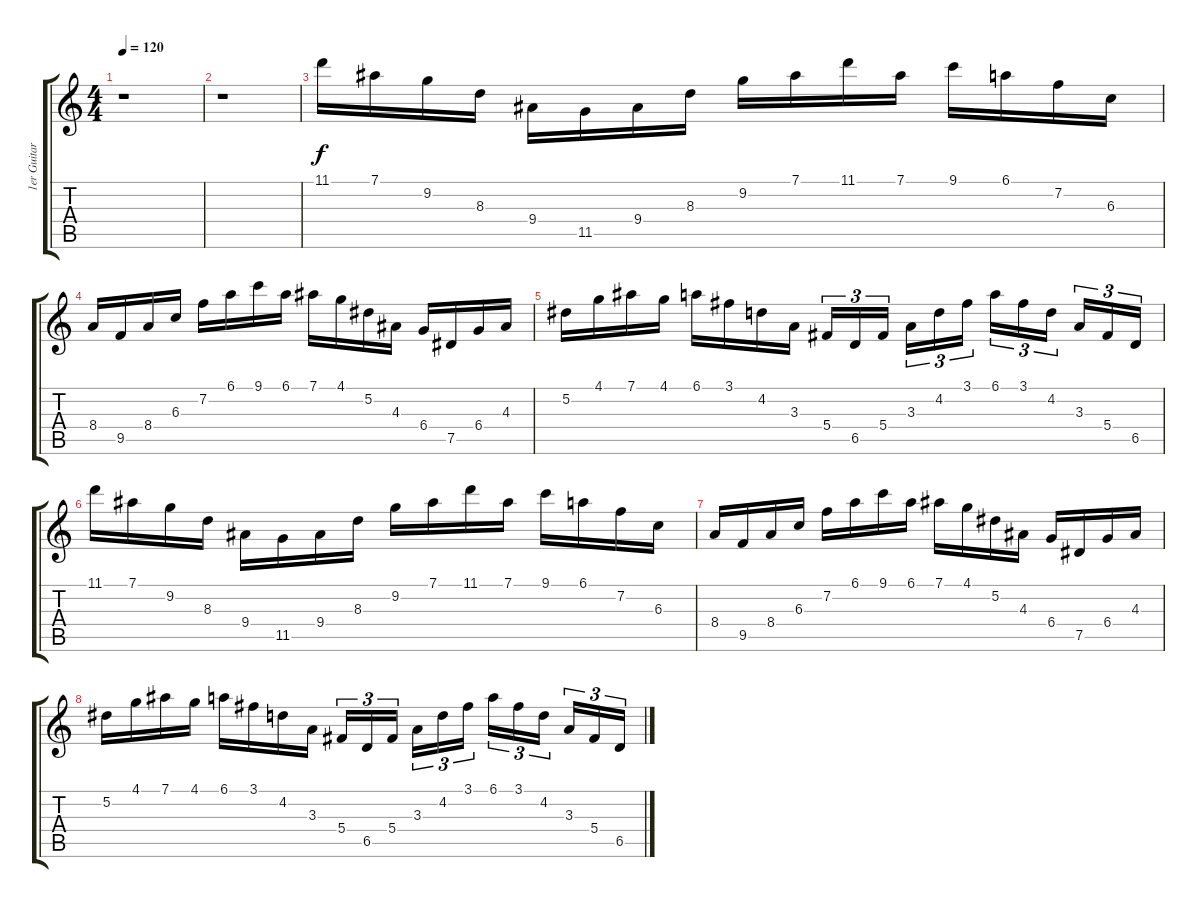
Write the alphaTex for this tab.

\track ("1er Guitarra" "1er Guitar") {instrument overdrivenguitar}
\staff {score tabs}
\tuning (Eb4 Bb3 Gb3 Db3 Ab2 Eb2) {hide}
\ts (4 4)
\tempo 120
\clef g2
\ks c
r.1{dy f instrument overdrivenguitar} |
r.1 |
11.1.16 7.1.16 9.2.16 8.3.16 9.4.16 11.5.16 9.4.16 8.3.16 9.2.16 7.1.16 11.1.16 7.1.16 9.1.16 6.1.16 7.2.16 6.3.16 |
8.4.16 9.5.16 8.4.16 6.3.16 7.2.16 6.1.16 9.1.16 6.1.16 7.1.16 4.1.16 5.2.16 4.3.16 6.4.16 7.5.16 6.4.16 4.3.16 |
5.2.16 4.1.16 7.1.16 4.1.16 6.1.16 3.1.16 4.2.16 3.3.16 5.4.16{tu (3 2)} 6.5.16{tu (3 2)} 5.4.16{tu (3 2)} 3.3.16{tu (3 2)} 4.2.16{tu (3 2)} 3.1.16{tu (3 2)} 6.1.16{tu (3 2)} 3.1.16{tu (3 2)} 4.2.16{tu (3 2)} 3.3.16{tu (3 2)} 5.4.16{tu (3 2)} 6.5.16{tu (3 2)} |
11.1.16 7.1.16 9.2.16 8.3.16 9.4.16 11.5.16 9.4.16 8.3.16 9.2.16 7.1.16 11.1.16 7.1.16 9.1.16 6.1.16 7.2.16 6.3.16 |
8.4.16 9.5.16 8.4.16 6.3.16 7.2.16 6.1.16 9.1.16 6.1.16 7.1.16 4.1.16 5.2.16 4.3.16 6.4.16 7.5.16 6.4.16 4.3.16 |
5.2.16 4.1.16 7.1.16 4.1.16 6.1.16 3.1.16 4.2.16 3.3.16 5.4.16{tu (3 2)} 6.5.16{tu (3 2)} 5.4.16{tu (3 2)} 3.3.16{tu (3 2)} 4.2.16{tu (3 2)} 3.1.16{tu (3 2)} 6.1.16{tu (3 2)} 3.1.16{tu (3 2)} 4.2.16{tu (3 2)} 3.3.16{tu (3 2)} 5.4.16{tu (3 2)} 6.5.16{tu (3 2)}
